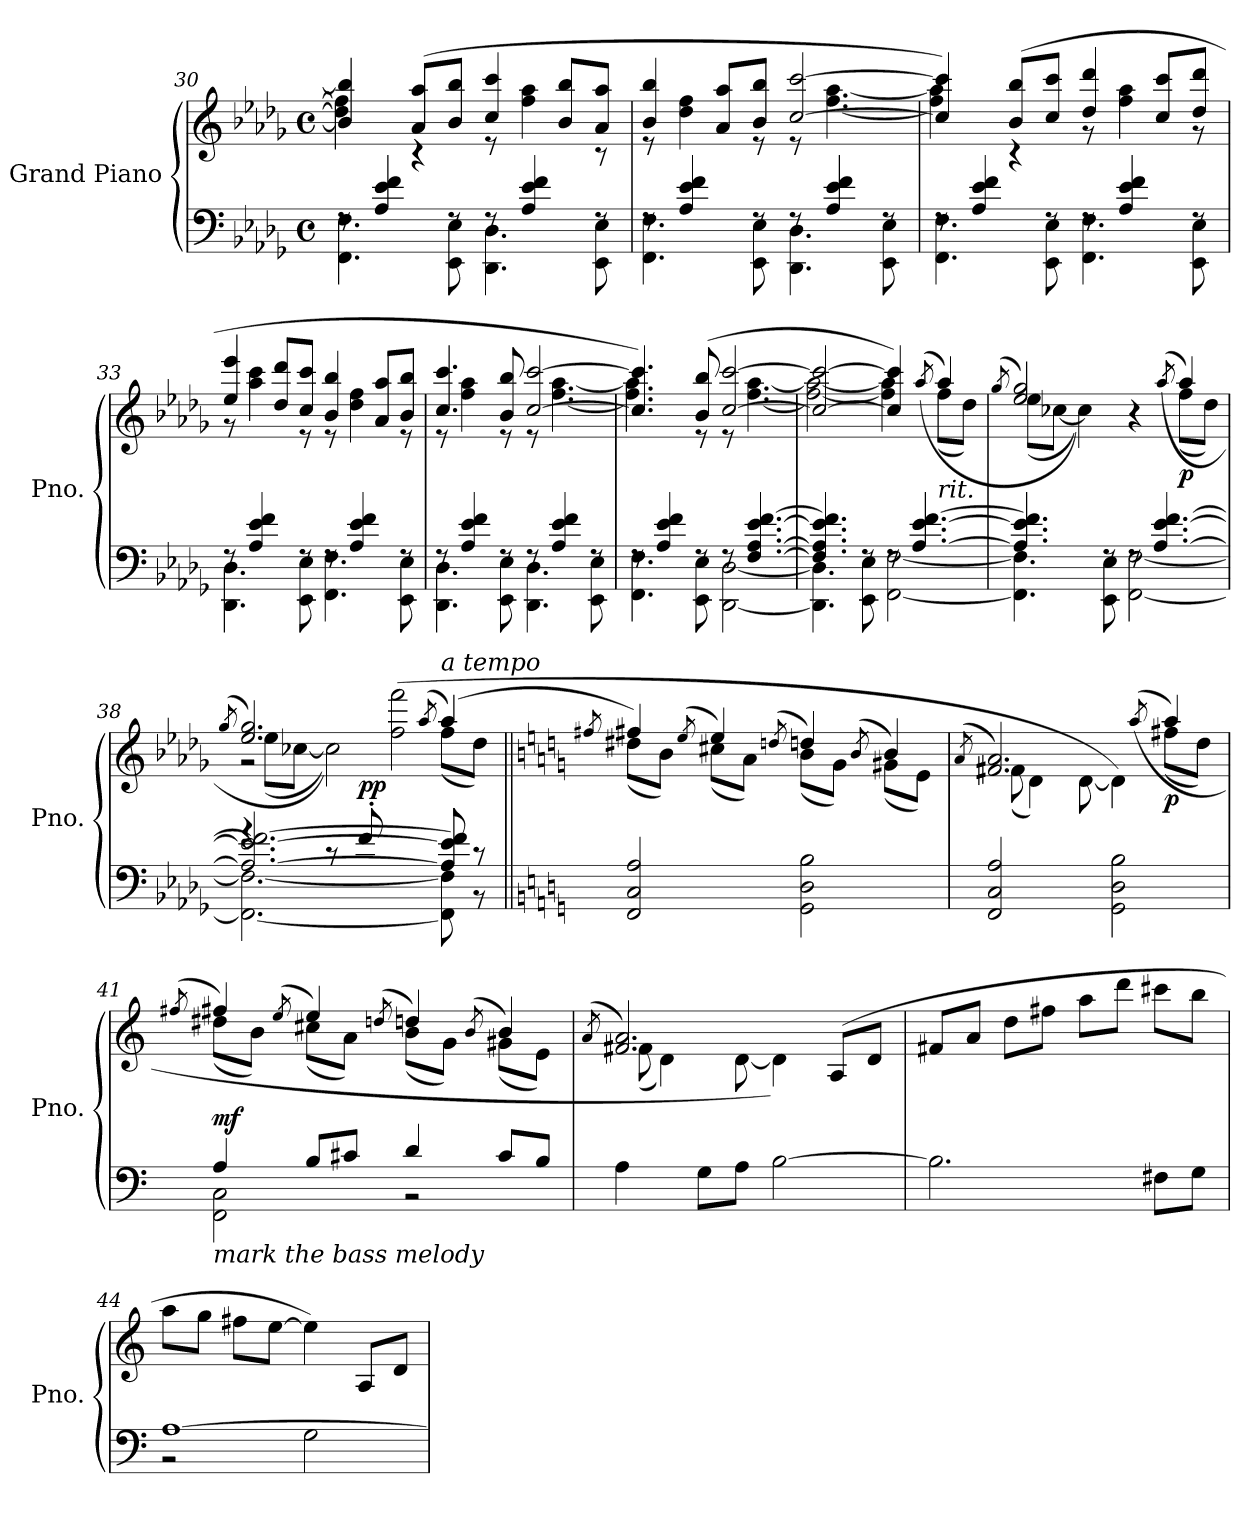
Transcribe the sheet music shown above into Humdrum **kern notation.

**kern	**kern	**dynam
*part1	*part1	*part1
*staff2	*staff1	*staff1/2
*I"Grand Piano	*	*
*I'Pno.	*	*
*clefF4	*clefG2	*
*k[b-e-a-d-g-]	*k[b-e-a-d-g-]	*
*M4/4	*M4/4	*
*met(c)	*met(c)	*
=30	=30	=30
*^	*^	*
8rF	4.FF\ 4.F\	4b-/] 4bb-/]	4dd-\] 4ff\]	.
4A-/ 4e-/ 4f/	.	.	.	.
.	.	(>8a-/ 8aa-/L	4r	.
8rF	8EE-\ 8E-\	8b-/ 8bb-/J	.	.
8rF	4.DD-\ 4.D-\	4cc/ 4ccc/	8r	.
4A-/ 4e-/ 4f/	.	.	4ff\ 4aa-\	.
.	.	8b-/ 8bb-/L	.	.
8rF	8EE-\ 8E-\	8a-/ 8aa-/J	8r	.
=31	=31	=31	=31	=31
8rF	4.FF\ 4.F\	4b-/ 4bb-/	8r	.
4A-/ 4e-/ 4f/	.	.	4dd-\ 4ff\	.
.	.	8a-/ 8aa-/L	.	.
8rF	8EE-\ 8E-\	8b-/ 8bb-/J	8r	.
8rF	4.DD-\ 4.D-\	[2cc/ [2ccc/	8r	.
4A-/ 4e-/ 4f/	.	.	[4.ff\ [4.aa-\	.
8rF	8EE-\ 8E-\	.	.	.
!!LO:LB:g=z	!!
=32	=32	=32	=32	=32
8rF	4.FF\ 4.F\	4cc/] 4ccc/])	4ff\] 4aa-\]	.
4A-/ 4e-/ 4f/	.	.	.	.
.	.	(>8b-/ 8bb-/L	4r	.
8rF	8EE-\ 8E-\	8cc/ 8ccc/J	.	.
8rF	4.FF\ 4.F\	4dd-/ 4ddd-/	8r	.
4A-/ 4e-/ 4f/	.	.	4ff\ 4aa-\	.
.	.	8cc/ 8ccc/L	.	.
8rF	8EE-\ 8E-\	8dd-/ 8ddd-/J	8r	.
=33	=33	=33	=33	=33
8rF	4.DD-\ 4.D-\	4ee-/ 4eee-/	8r	.
4A-/ 4e-/ 4f/	.	.	4aa-\ 4ccc\	.
.	.	8dd-/ 8ddd-/L	.	.
8rF	8EE-\ 8E-\	8cc/ 8ccc/J	8r	.
8rF	4.FF\ 4.F\	4b-/ 4bb-/	8r	.
4A-/ 4e-/ 4f/	.	.	4dd-\ 4ff\	.
.	.	8a-/ 8aa-/L	.	.
8rF	8EE-\ 8E-\	8b-/ 8bb-/J	8r	.
=34	=34	=34	=34	=34
8rF	4.DD-\ 4.D-\	4.cc/ 4.ccc/	8r	.
4A-/ 4e-/ 4f/	.	.	4ff\ 4aa-\	.
8rF	8EE-\ 8E-\	8b-/ 8bb-/	8r	.
8rF	4.DD-\ 4.D-\	[2cc/ [2ccc/	8r	.
4A-/ 4e-/ 4f/	.	.	[4.ff\ [4.aa-\	.
8rF	8EE-\ 8E-\	.	.	.
=35	=35	=35	=35	=35
8rF	4.FF\ 4.F\	4.cc/] 4.ccc/])	4.ff\] 4.aa-\]	.
4A-/ 4e-/ 4f/	.	.	.	.
8rF	8EE-\ 8E-\	(>8b-/ 8bb-/	8r	.
8rF	[2DD-\ [2D-\	[2cc/ [2ccc/	8r	.
[4.F/ [4.A-/ [4.e-/ [4.f/	.	.	[4.ff\ [4.aa-\	.
!!LO:LB:g=z	!!
=36	=36	=36	=36	=36
4.F/] 4.A-/] 4.e-/] 4.f/]	4.DD-\] 4.D-\]	2cc/_ 2ccc/_	2ff\_ 2aa-\_	.
8rF	8EE-\ 8E-\	.	.	.
8rF	[2FF\ [2F\	4cc/] 4ccc/])	4ff\] 4aa-\]	.
[4.A-/ [4.e-/ [4.f/	.	.	.	.
*	*	*MM106	*	*
.	.	(>(>8qaa-/	.	.
!	!	!LO:TX:b:i:t=rit.	!	!
.	.	4aa-/)	(<8ff\L	.
.	.	.	8dd-\J)	.
=37	=37	=37	=37	=37
*	*	*MM104	*	*
.	.	(>8qgg-/	.	.
4.A-/] 4.e-/] 4.f/]	4.FF\] 4.F\]	2ee-/ 2gg-/)	(<8ee-\L	.
.	.	.	[8cc-X\J	.
*	*	*MM102	*	*
.	.	.	4cc-\]))	.
8rF	8EE-\ 8E-\	.	.	.
*	*	*MM100	*	*
8rF	[2FF\ [2F\	4r	4ryy	.
[4.A-/ [4.e-/ [4.f/	.	.	.	.
*	*	*MM98	*	*
.	.	(>(>8qaa-/	.	.
!	!	!	!	!LO:DY:b
.	.	4aa-/)	(<8ff\L	p
.	.	.	8dd-\J)	.
*v	*v	*	*	*
*	*v	*v	*
=38	=38	=38
*	*MM96	*
.	(>8qgg-/	.
*^	*^	*
*	*^	*	*^	*
2.A-/_ 2.e-/_ 2.f/_	2.FF\_ 2.F\_	4rg	2.ee-/ 2.gg-/)	(<8ee-\L	2rg	.
.	.	.	.	[8cc-X\J	.	.
*	*	*	*MM94	*	*	*
.	.	8rc	.	2cc-\]))	.	.
!	!	!	!	!	!	!LO:DY:a=2
.	.	(>8f'/	.	.	.	pp
*	*	*	*MM92	*	*	*
.	.	2ryy	.	.	(2ff\ 2fff\	.
.	.	.	(>8qaa-/	.	.	.
!	!	!	!LO:TX:a:i:t=a tempo	!	!	!
8A-/] 8e-/] 8f/]	8FF\] 8F\]	.	(>4aa-/)	(<8ff\L	.	.
8r	8r	.	.	8dd-\J)	.	.
*v	*v	*v	*	*	*	*
*	*v	*v	*v	*
!!LO:PB:g=z
=39||	=39||	=39||
*k[]	*k[]	*
.	8qff#X/	.
*	*^	*
2FF/ 2C/ 2A/	4ff#/)	(<8dd#X\L	.
.	.	8b\J)	.
.	(>8qee/	.	.
.	4ee/)	(<8cc#X\L	.
.	.	8a\J)	.
.	(>8qddn/	.	.
2GG\ 2D\ 2B\	4dd/)	(<8b\L	.
.	.	8g\J)	.
.	(>8qb/	.	.
.	4b/)	(<8g#X\L	.
.	.	8e\J)	.
=40	=40	=40	=40
.	(>8qa/	.	.
2FF/ 2C/ 2A/	2.f#X/ 2.a/)	(<8f#\	.
.	.	4d\)	.
.	.	[8d\	.
2GG\ 2D\ 2B\	.	4d\])	.
.	(>(>8qaa/	.	.
!	!	!	!LO:DY:b
.	4aa/)	(<8ff#X\L	p
.	.	8dd\J)	.
=41	=41	=41	=41
.	(>8qff#X/	.	.
*^	*	*	*
!LO:TX:b:i:t=mark the bass melody	!	!	!	!
!	!	!	!	!LO:DY:a=2
4A/	2FF\ 2C\	4ff#/)	(<8dd#X\L	mf
.	.	.	8b\J)	.
.	.	(>8qee/	.	.
8B/L	.	4ee/)	(<8cc#X\L	.
8c#X/J	.	.	8a\J)	.
.	.	(>8qddn/	.	.
4d/	2r	4dd/)	(<8b\L	.
.	.	.	8g\J)	.
.	.	(>8qb/	.	.
8c#/L	.	4b/)	(<8g#X\L	.
8B/J	.	.	8e\J)	.
*v	*v	*	*	*
!!LO:LB:g=z	!!
=42	=42	=42	=42
.	(>8qa/	.	.
4A\	2.f#X/ 2.a/)	(<8f#\	.
.	.	4d\)	.
8G\L	.	.	.
8A\J	.	[8d\	.
[2B\	.	4d\])	.
.	(>8A/L	4ryy	.
.	8d/J	.	.
*	*v	*v	*
=43	=43	=43
2.B\]	8f#X/L	.
.	8a/J	.
.	8dd\L	.
.	8ff#X\J	.
.	8aa\L	.
.	8ddd\J	.
8F#X\L	8ccc#X\L	.
8G\J	8bb\J	.
=44	=44	=44
*^	*	*
[1A	2r	8aa\L	.
.	.	8gg\J	.
.	.	8ff#X\L	.
.	.	[8ee\J	.
.	2G\	4ee\])	.
.	.	8A/L	.
.	.	8d/J	.
*v	*v	*	*
=	=	=
*-	*-	*-
